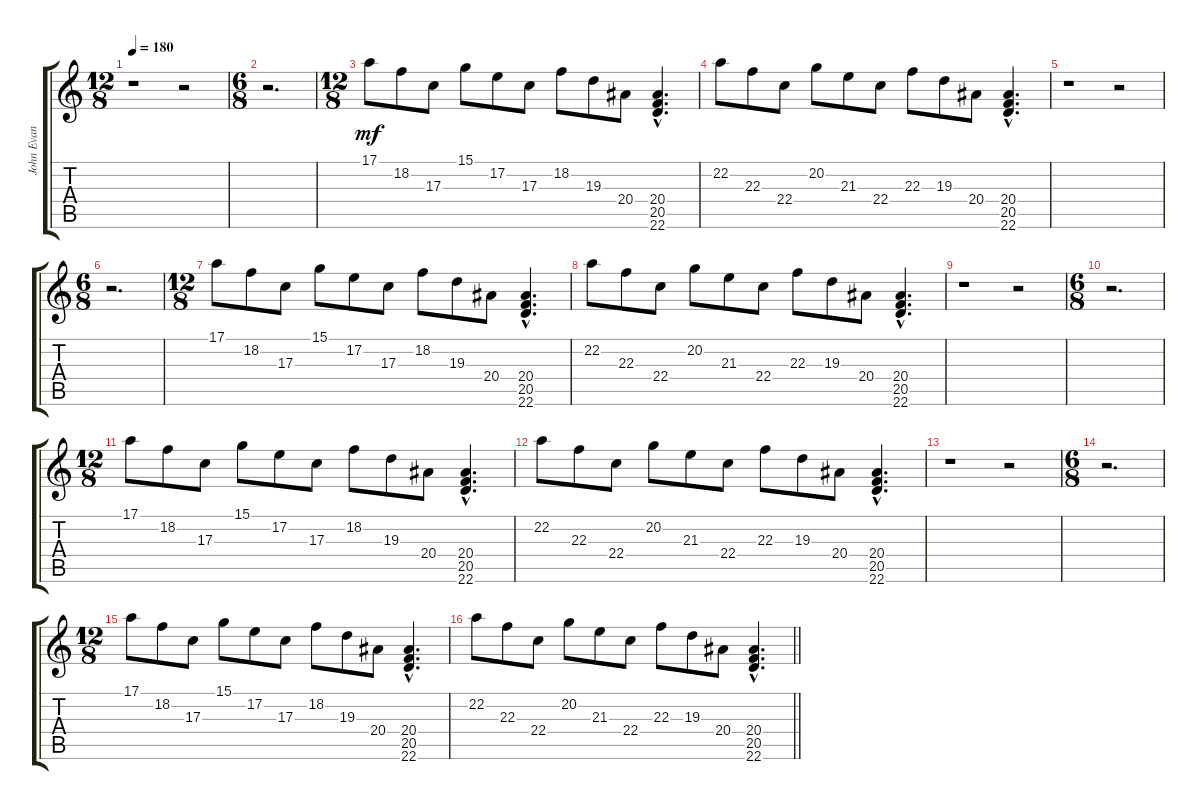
\track ("John Evan (piano)" "John Evan ") {instrument acousticgrandpiano}
\staff {score tabs}
\tuning (E4 B3 G3 D3 A2 E2) {hide}
\ts (12 8)
\tempo 180
\clef g2
\ks c
r.1{dy mf} r.2 |
\ts (6 8)
r.2{d} |
\ts (12 8)
17.1.8 18.2.8 17.3.8 15.1.8 17.2.8 17.3.8 18.2.8 19.3.8 20.4.8 (20.4{hac} 20.5{hac} 22.6{hac}).4{d} |
22.2.8 22.3.8 22.4.8 20.2.8 21.3.8 22.4.8 22.3.8 19.3.8 20.4.8 (20.4{hac} 20.5{hac} 22.6{hac}).4{d} |
r.1 r.2 |
\ts (6 8)
r.2{d} |
\ts (12 8)
17.1.8 18.2.8 17.3.8 15.1.8 17.2.8 17.3.8 18.2.8 19.3.8 20.4.8 (20.4{hac} 20.5{hac} 22.6{hac}).4{d} |
22.2.8 22.3.8 22.4.8 20.2.8 21.3.8 22.4.8 22.3.8 19.3.8 20.4.8 (20.4{hac} 20.5{hac} 22.6{hac}).4{d} |
r.1 r.2 |
\ts (6 8)
r.2{d} |
\ts (12 8)
17.1.8 18.2.8 17.3.8 15.1.8 17.2.8 17.3.8 18.2.8 19.3.8 20.4.8 (20.4{hac} 20.5{hac} 22.6{hac}).4{d} |
22.2.8 22.3.8 22.4.8 20.2.8 21.3.8 22.4.8 22.3.8 19.3.8 20.4.8 (20.4{hac} 20.5{hac} 22.6{hac}).4{d} |
r.1 r.2 |
\ts (6 8)
r.2{d} |
\ts (12 8)
17.1.8 18.2.8 17.3.8 15.1.8 17.2.8 17.3.8 18.2.8 19.3.8 20.4.8 (20.4{hac} 20.5{hac} 22.6{hac}).4{d} |
\barLineRight lightlight
22.2.8 22.3.8 22.4.8 20.2.8 21.3.8 22.4.8 22.3.8 19.3.8 20.4.8 (20.4{hac} 20.5{hac} 22.6{hac}).4{d}
